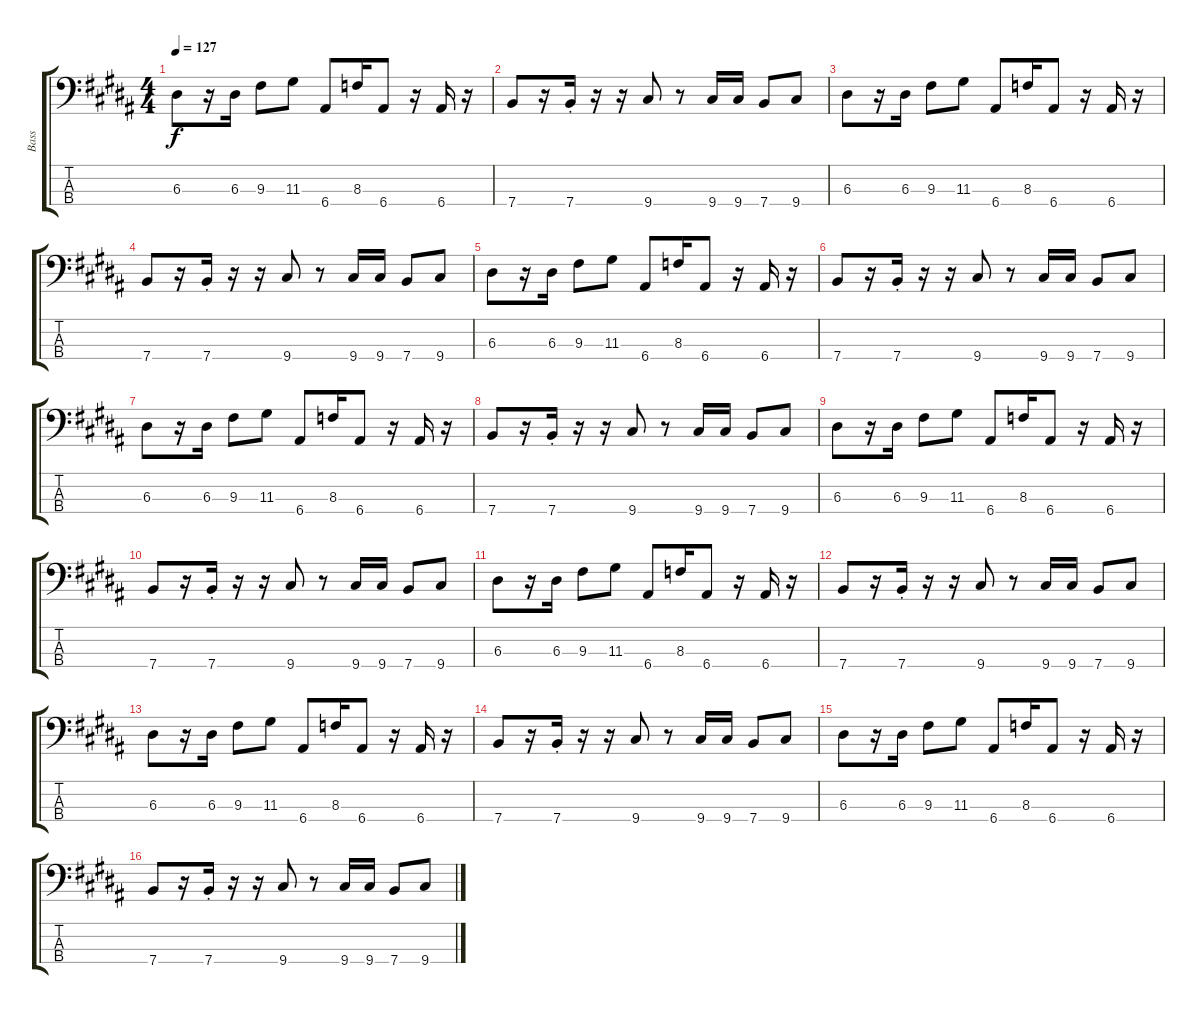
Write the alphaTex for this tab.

\track ("Bass" "Bass") {instrument electricbassfinger}
\staff {score tabs}
\tuning (G2 D2 A1 E1) {hide}
\ts (4 4)
\tempo 127
\clef f4
\ks g#minor
6.3.8{dy f} r.16 6.3.16 9.3.8 11.3.8 6.4.8 8.3.16 6.4.8 r.16 6.4.16 r.16 |
7.4.8 r.16 7.4{st}.16 r.16 r.16 9.4.8 r.8 9.4.16 9.4.16 7.4.8 9.4.8 |
6.3.8 r.16 6.3.16 9.3.8 11.3.8 6.4.8 8.3.16 6.4.8 r.16 6.4.16 r.16 |
7.4.8 r.16 7.4{st}.16 r.16 r.16 9.4.8 r.8 9.4.16 9.4.16 7.4.8 9.4.8 |
6.3.8 r.16 6.3.16 9.3.8 11.3.8 6.4.8 8.3.16 6.4.8 r.16 6.4.16 r.16 |
7.4.8 r.16 7.4{st}.16 r.16 r.16 9.4.8 r.8 9.4.16 9.4.16 7.4.8 9.4.8 |
6.3.8 r.16 6.3.16 9.3.8 11.3.8 6.4.8 8.3.16 6.4.8 r.16 6.4.16 r.16 |
7.4.8 r.16 7.4{st}.16 r.16 r.16 9.4.8 r.8 9.4.16 9.4.16 7.4.8 9.4.8 |
6.3.8 r.16 6.3.16 9.3.8 11.3.8 6.4.8 8.3.16 6.4.8 r.16 6.4.16 r.16 |
7.4.8 r.16 7.4{st}.16 r.16 r.16 9.4.8 r.8 9.4.16 9.4.16 7.4.8 9.4.8 |
6.3.8 r.16 6.3.16 9.3.8 11.3.8 6.4.8 8.3.16 6.4.8 r.16 6.4.16 r.16 |
7.4.8 r.16 7.4{st}.16 r.16 r.16 9.4.8 r.8 9.4.16 9.4.16 7.4.8 9.4.8 |
6.3.8 r.16 6.3.16 9.3.8 11.3.8 6.4.8 8.3.16 6.4.8 r.16 6.4.16 r.16 |
7.4.8 r.16 7.4{st}.16 r.16 r.16 9.4.8 r.8 9.4.16 9.4.16 7.4.8 9.4.8 |
6.3.8 r.16 6.3.16 9.3.8 11.3.8 6.4.8 8.3.16 6.4.8 r.16 6.4.16 r.16 |
7.4.8 r.16 7.4{st}.16 r.16 r.16 9.4.8 r.8 9.4.16 9.4.16 7.4.8 9.4.8
